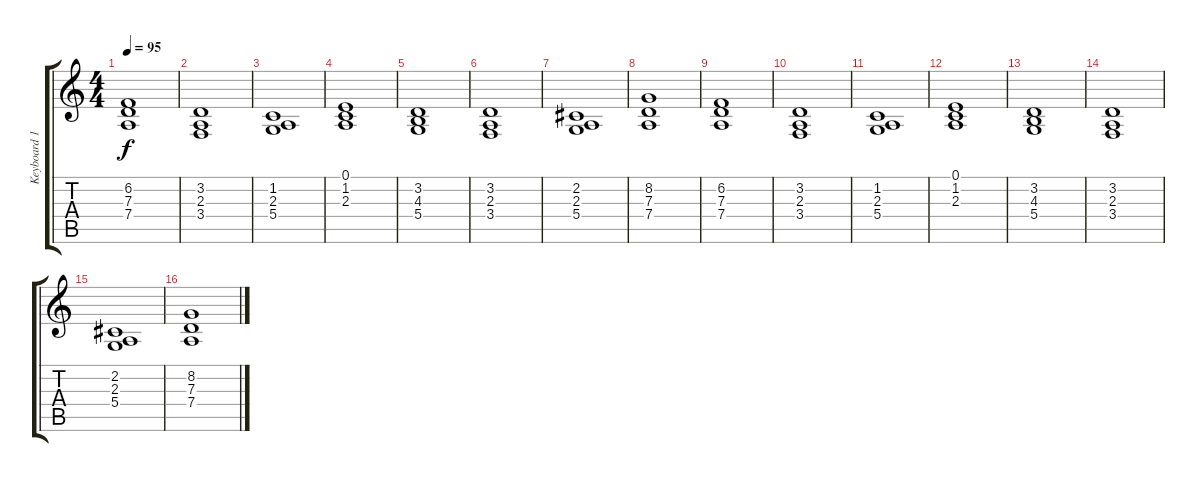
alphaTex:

\track ("Keyboard 1" "Keyboard 1") {instrument fx4atmosphere}
\staff {score tabs}
\tuning (E4 B3 G3 D3 A2 E2) {hide}
\ts (4 4)
\tempo 95
\clef g2
\ks c
(6.2 7.3 7.4).1{dy f} |
(3.2 2.3 3.4).1 |
(1.2 2.3 5.4).1 |
(0.1 1.2 2.3).1 |
(3.2 4.3 5.4).1 |
(3.2 2.3 3.4).1 |
(2.2 2.3 5.4).1 |
(8.2 7.3 7.4).1 |
(6.2 7.3 7.4).1 |
(3.2 2.3 3.4).1 |
(1.2 2.3 5.4).1 |
(0.1 1.2 2.3).1 |
(3.2 4.3 5.4).1 |
(3.2 2.3 3.4).1 |
(2.2 2.3 5.4).1 |
(8.2 7.3 7.4).1
